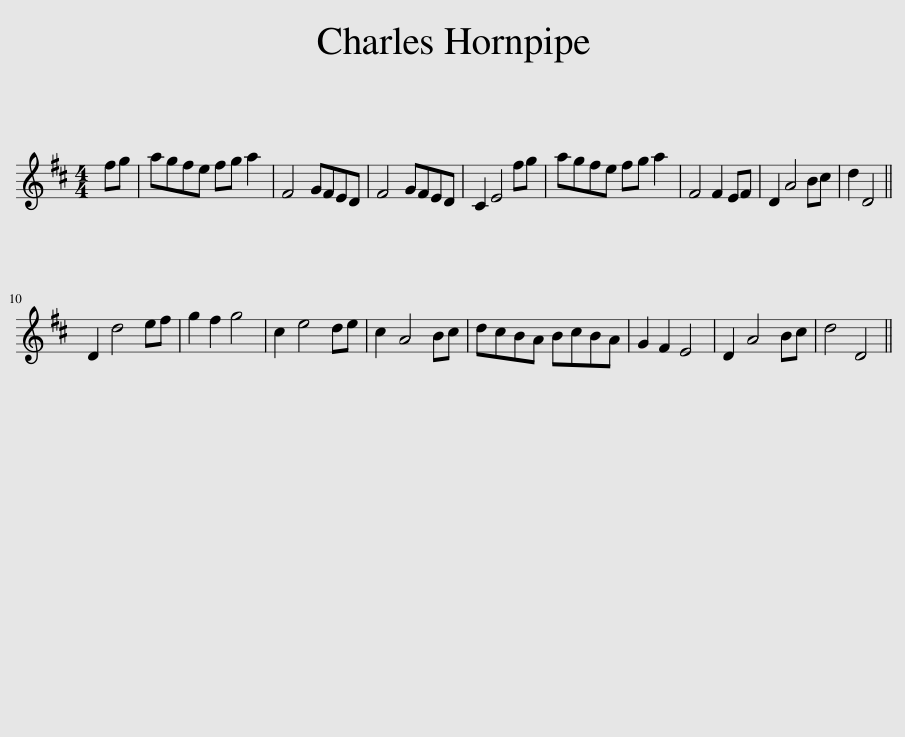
X:1
L:1/8
M:4/4
I:linebreak $
K:D
V:1 treble
V:1
 fg | agfe fg a2 | F4 GFED | F4 GFED | C2 E4 fg | %5
 agfe fg a2 | F4 F2 EF | D2 A4 Bc | d2 D4 ||$ D2 d4 ef | %10
 g2 f2 g4 | c2 e4 de | c2 A4 Bc | dcBA BcBA | G2 F2 E4 | %15
 D2 A4 Bc | d4 D4 || %17
